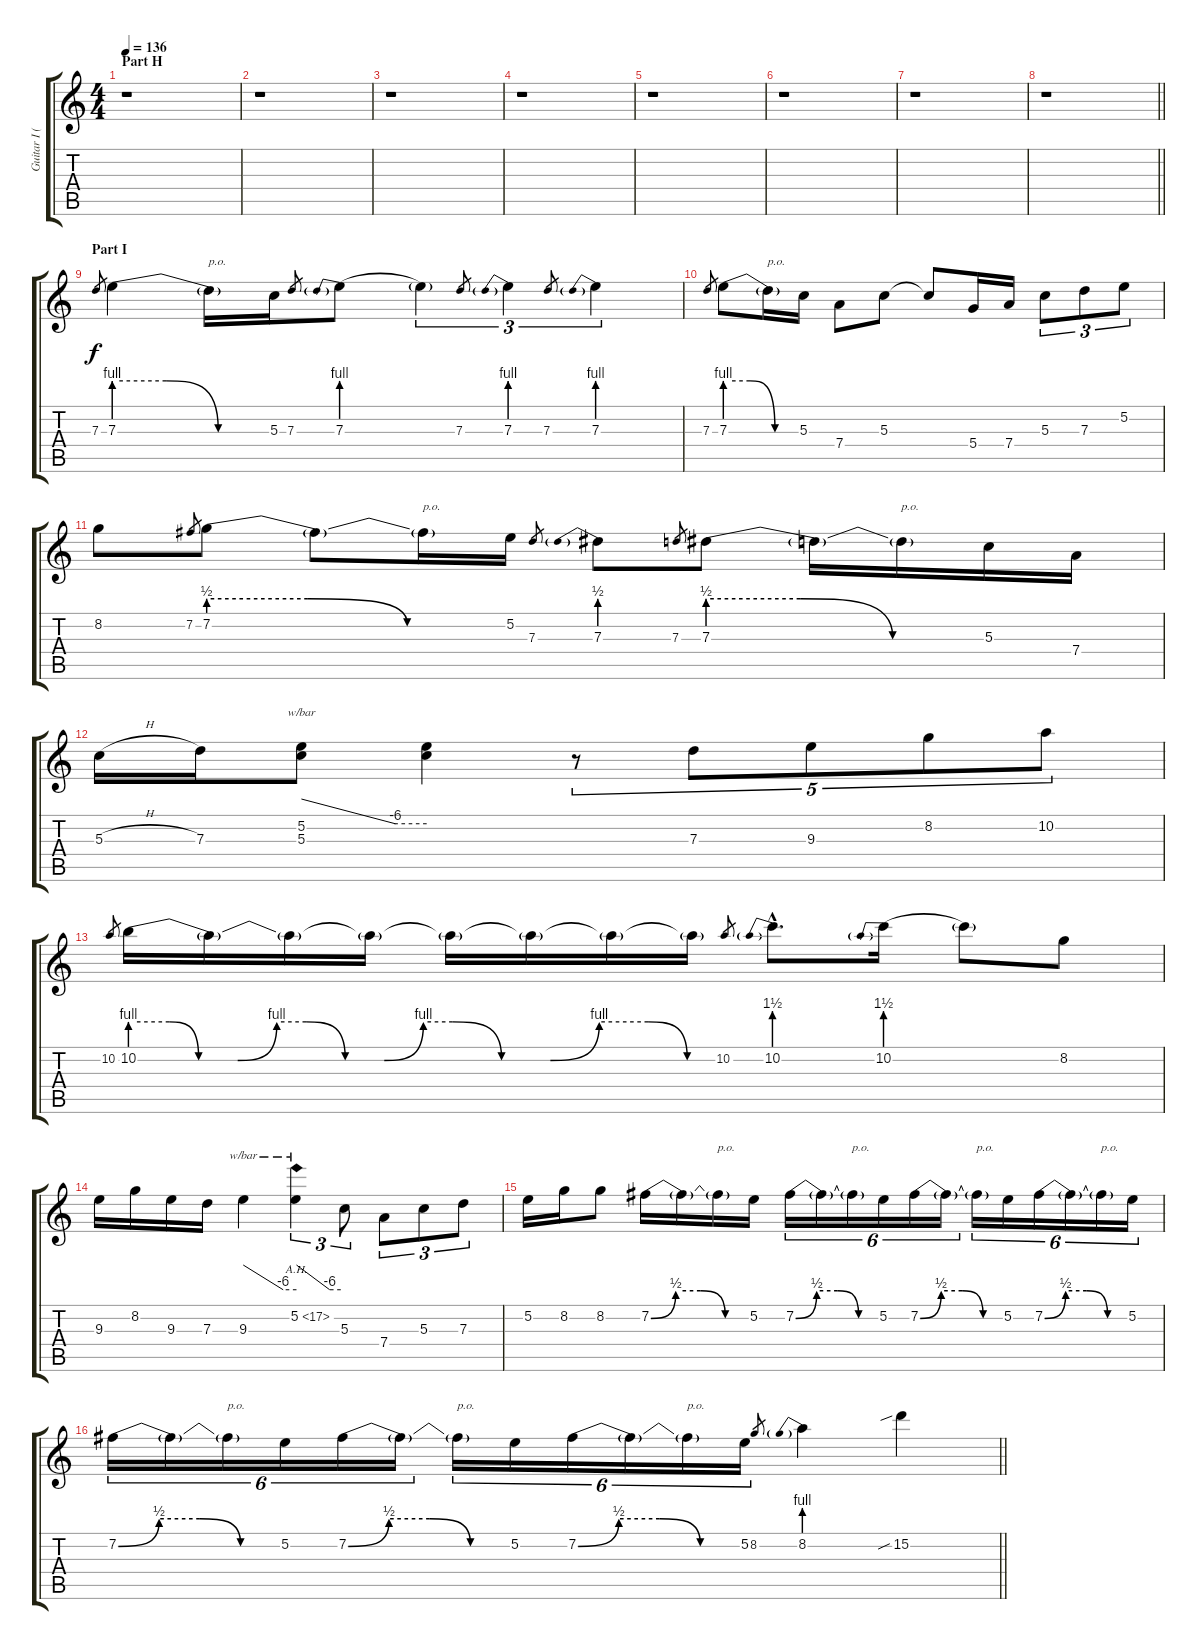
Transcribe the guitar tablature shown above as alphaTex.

\track ("Guitar I (Daita)" "Guitar I (") {instrument distortionguitar}
\staff {score tabs}
\tuning (E4 B3 G3 D3 A2 E2) {hide}
\ts (4 4)
\section ("" "Part H")
\tempo 136
\clef g2
\ks c
r.1{dy f} |
r.1 |
r.1 |
r.1 |
r.1 |
r.1 |
r.1 |
\barLineRight lightlight
r.1 |
\section ("" "Part I")
7.3.8{gr} 7.3{be (custom 0 4 20 4 40 0 60 0)}.4 7.3{t}.16{txt "p.o."} 5.3.16 7.3.8{gr} 7.3{be (prebend 0 4 60 4)}.8 7.3{t}.4{tu (3 2)} 7.3.8{gr} 7.3{be (prebend 0 4 60 4)}.4{tu (3 2)} 7.3.8{gr} 7.3{be (prebend 0 4 60 4)}.4{tu (3 2)} |
7.3.8{gr} 7.3{be (custom 0 4 20 4 40 0 60 0)}.8 7.3{t}.16{txt "p.o."} 5.3.16 7.4.8 5.3.8 5.3{t}.8 5.4.16 7.4.16 5.3.8{tu (3 2)} 7.3.8{tu (3 2)} 5.2.8{tu (3 2)} |
8.2.8 7.2.8{gr} 7.2{be (custom 0 2 20 2 40 0 60 0)}.8 7.2{t}.8 7.2{t}.16{txt "p.o."} 5.2.16 7.3.8{gr} 7.3{be (prebend 0 2 60 2)}.8 7.3.8{gr} 7.3{be (custom 0 2 20 2 40 0 60 0)}.8 7.3{t}.16 7.3{t}.16{txt "p.o."} 5.3.16 7.4.16 |
5.3{h}.16 7.3.16 (5.2 5.3).8{tbe (custom default 0 0 45 -24 60 -24)} (5.2{t} 5.3{t}).4 r.8{tu (5 4)} 7.3.8{tu (5 4)} 9.3.8{tu (5 4)} 8.2.8{tu (5 4)} 10.2.8{tu (5 4)} |
10.2.8{gr} 10.2{be (custom 0 4 4 4 7 0 11 0 15 4 18 4 22 0 26 0 30 4 33 4 38 0 43 0 48 4 53 4 57 0 60 0)}.16 10.2{t}.16 10.2{t}.16 10.2{t}.16 10.2{t}.16 10.2{t}.16 10.2{t}.16 10.2{t}.16 10.2.8{gr} 10.2{be (prebend 0 6 60 6) hac}.8{d} 10.2{be (prebend 0 6 60 6)}.16 10.2{t}.8 8.2.8 |
9.3.16 8.2.16 9.3.16 7.3.16 9.3.4{tbe (custom default 0 0 45 -24 60 -24)} 5.2{ah 12}.4{tu (3 2) tbe (custom default 0 0 45 -24 60 -24)} 5.3.8{tu (3 2)} 7.4.8{tu (3 2)} 5.3.8{tu (3 2)} 7.3.8{tu (3 2)} |
5.2.16 8.2.16 8.2.8 7.2{be (custom 0 0 15 2 30 2 45 0 60 0)}.16 7.2{t}.16 7.2{t}.16{txt "p.o."} 5.2.16 7.2{be (custom 0 0 15 2 30 2 45 0 60 0)}.16{tu (6 4)} 7.2{t}.16{tu (6 4)} 7.2{t}.16{tu (6 4) txt "p.o."} 5.2.16{tu (6 4)} 7.2{be (custom 0 0 15 2 30 2 45 0 60 0)}.16{tu (6 4)} 7.2{t}.16{tu (6 4)} 7.2{t}.16{tu (6 4) txt "p.o."} 5.2.16{tu (6 4)} 7.2{be (custom 0 0 15 2 30 2 45 0 60 0)}.16{tu (6 4)} 7.2{t}.16{tu (6 4)} 7.2{t}.16{tu (6 4) txt "p.o."} 5.2.16{tu (6 4)} |
\barLineRight lightlight
7.2{be (custom 0 0 15 2 30 2 45 0 60 0)}.16{tu (6 4)} 7.2{t}.16{tu (6 4)} 7.2{t}.16{tu (6 4) txt "p.o."} 5.2.16{tu (6 4)} 7.2{be (custom 0 0 15 2 30 2 45 0 60 0)}.16{tu (6 4)} 7.2{t}.16{tu (6 4)} 7.2{t}.16{tu (6 4) txt "p.o."} 5.2.16{tu (6 4)} 7.2{be (custom 0 0 15 2 30 2 45 0 60 0)}.16{tu (6 4)} 7.2{t}.16{tu (6 4)} 7.2{t}.16{tu (6 4) txt "p.o."} 5.2.16{tu (6 4)} 8.2.8{gr} 8.2{be (prebend 0 4 60 4)}.4 15.2{sib}.4
